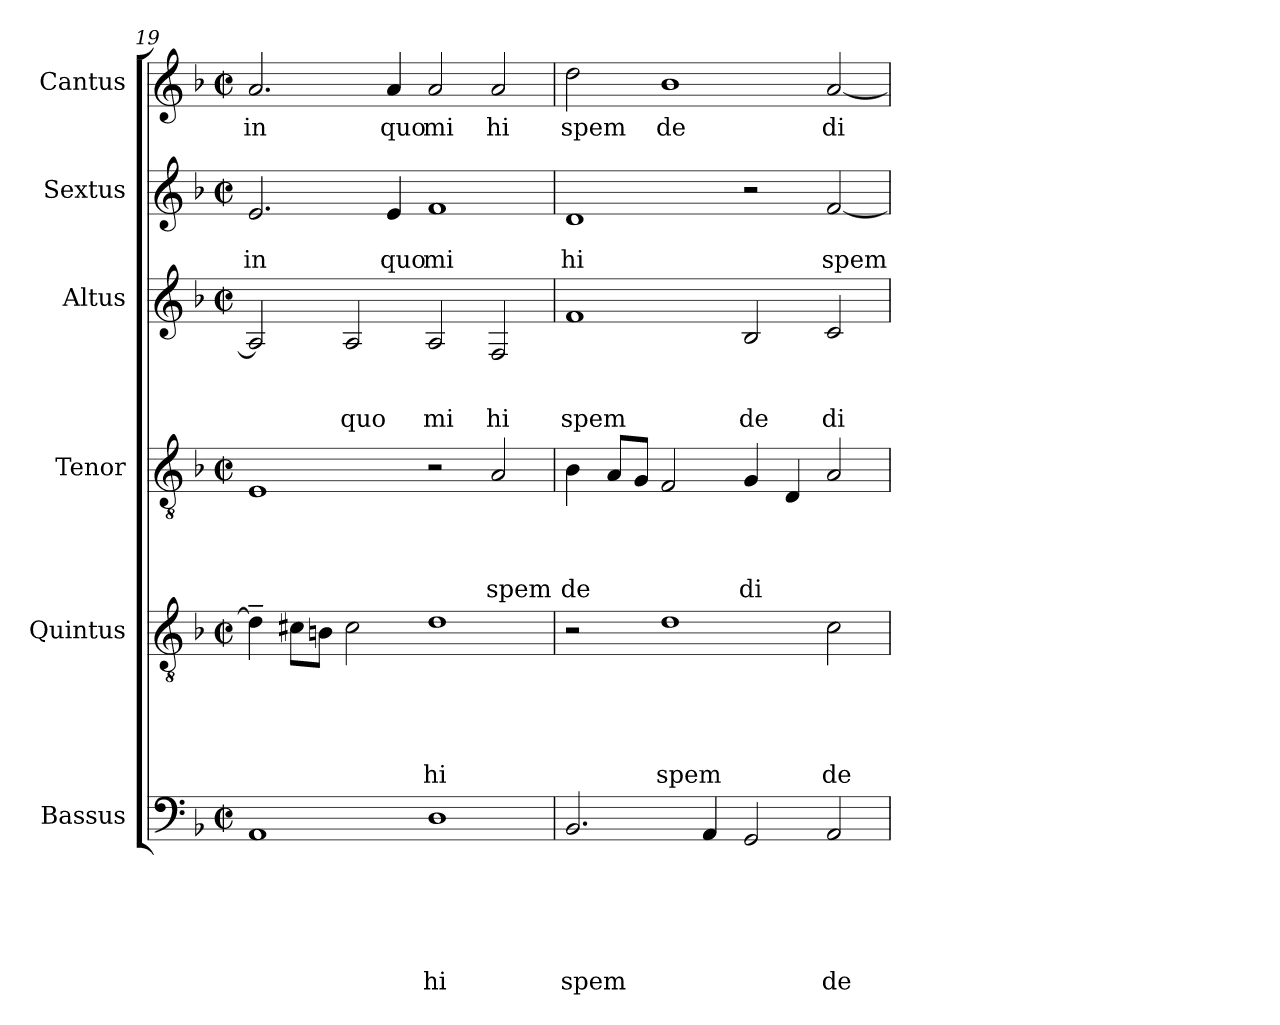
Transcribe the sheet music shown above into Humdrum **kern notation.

**kern	**text	**text	**text	**text	**text	**text	**kern	**text	**text	**text	**text	**text	**kern	**text	**text	**text	**text	**kern	**text	**text	**text	**kern	**text	**text	**kern	**text
*part6	*part6	*part6	*part6	*part6	*part6	*part6	*part5	*part5	*part5	*part5	*part5	*part5	*part4	*part4	*part4	*part4	*part4	*part3	*part3	*part3	*part3	*part2	*part2	*part2	*part1	*part1
*staff6	*staff6	*staff6	*staff6	*staff6	*staff6	*staff6	*staff5	*staff5	*staff5	*staff5	*staff5	*staff5	*staff4	*staff4	*staff4	*staff4	*staff4	*staff3	*staff3	*staff3	*staff3	*staff2	*staff2	*staff2	*staff1	*staff1
*I"Bassus	*	*	*	*	*	*	*I"Quintus	*	*	*	*	*	*I"Tenor	*	*	*	*	*I"Altus	*	*	*	*I"Sextus	*	*	*I"Cantus	*
!!LO:LB:g=z
*clefF4	*	*	*	*	*	*	*clefGv2	*	*	*	*	*	*clefGv2	*	*	*	*	*clefG2	*	*	*	*clefG2	*	*	*clefG2	*
*k[b-]	*	*	*	*	*	*	*k[b-]	*	*	*	*	*	*k[b-]	*	*	*	*	*k[b-]	*	*	*	*k[b-]	*	*	*k[b-]	*
*F:	*	*	*	*	*	*	*F:	*	*	*	*	*	*F:	*	*	*	*	*F:	*	*	*	*F:	*	*	*F:	*
*M2/2	*	*	*	*	*	*	*M2/2	*	*	*	*	*	*M2/2	*	*	*	*	*M2/2	*	*	*	*M2/2	*	*	*M2/2	*
*met(c|)	*	*	*	*	*	*	*met(c|)	*	*	*	*	*	*met(c|)	*	*	*	*	*met(c|)	*	*	*	*met(c|)	*	*	*met(c|)	*
=19	=19	=19	=19	=19	=19	=19	=19	=19	=19	=19	=19	=19	=19	=19	=19	=19	=19	=19	=19	=19	=19	=19	=19	=19	=19	=19
!	!	!	!	!	!	!	!	!	!	!	!	!	!	!	!	!	!	!	!	!	!	!	!	!LO:LY:b	!	!LO:LY:b
1AA	.	.	.	.	.	.	4d~>\]	.	.	.	.	.	1E	.	.	.	.	2A/]	.	.	.	2.e/	.	in	2.a/	in
.	.	.	.	.	.	.	8c#\L	.	.	.	.	.	.	.	.	.	.	.	.	.	.	.	.	.	.	.
.	.	.	.	.	.	.	8B\J	.	.	.	.	.	.	.	.	.	.	.	.	.	.	.	.	.	.	.
!	!	!	!	!	!	!	!	!	!	!	!	!	!	!	!	!	!	!	!	!	!LO:LY:b	!	!	!	!	!
.	.	.	.	.	.	.	2c#\	.	.	.	.	.	.	.	.	.	.	2A/	.	.	quo	.	.	.	.	.
!	!	!	!	!	!	!	!	!	!	!	!	!	!	!	!	!	!	!	!	!	!	!	!	!LO:LY:b	!	!LO:LY:b
.	.	.	.	.	.	.	.	.	.	.	.	.	.	.	.	.	.	.	.	.	.	4e/	.	quo	4a/	quo
!	!	!	!	!	!	!LO:LY:b	!	!	!	!	!	!LO:LY:b	!	!	!	!	!	!	!	!	!LO:LY:b	!	!	!LO:LY:b	!	!LO:LY:b
1D	.	.	.	.	.	-hi	1d	.	.	.	.	hi	2r	.	.	.	.	2A/	.	.	mi	1f	.	mi	2a/	mi
!	!	!	!	!	!	!	!	!	!	!	!	!	!	!	!	!	!LO:LY:b	!	!	!	!LO:LY:b	!	!	!	!	!LO:LY:b
.	.	.	.	.	.	.	.	.	.	.	.	.	2A/	.	.	.	spem	2F/	.	.	hi	.	.	.	2a/	hi
=20	=20	=20	=20	=20	=20	=20	=20	=20	=20	=20	=20	=20	=20	=20	=20	=20	=20	=20	=20	=20	=20	=20	=20	=20	=20	=20
!	!	!	!	!	!	!LO:LY:b	!	!	!	!	!	!	!	!	!	!	!LO:LY:b	!	!	!	!LO:LY:b	!	!	!LO:LY:b	!	!LO:LY:b
2.BB-/	.	.	.	.	.	spem	2r	.	.	.	.	.	4B-\	.	.	.	de	1f	.	.	spem	1d	.	hi	2dd\	spem
.	.	.	.	.	.	.	.	.	.	.	.	.	8A/L	.	.	.	.	.	.	.	.	.	.	.	.	.
.	.	.	.	.	.	.	.	.	.	.	.	.	8G/J	.	.	.	.	.	.	.	.	.	.	.	.	.
!	!	!	!	!	!	!	!	!	!	!	!	!LO:LY:b	!	!	!	!	!	!	!	!	!	!	!	!	!	!LO:LY:b
.	.	.	.	.	.	.	1d	.	.	.	.	spem	2F/	.	.	.	.	.	.	.	.	.	.	.	1b-	de
4AA/	.	.	.	.	.	.	.	.	.	.	.	.	.	.	.	.	.	.	.	.	.	.	.	.	.	.
!	!	!	!	!	!	!	!	!	!	!	!	!	!	!	!	!	!LO:LY:b	!	!	!	!LO:LY:b	!	!	!	!	!
2GG/	.	.	.	.	.	.	.	.	.	.	.	.	4G/	.	.	.	di	2B-/	.	.	de	2r	.	.	.	.
.	.	.	.	.	.	.	.	.	.	.	.	.	4D/	.	.	.	.	.	.	.	.	.	.	.	.	.
!	!	!	!	!	!	!LO:LY:b	!	!	!	!	!	!LO:LY:b	!	!	!	!	!	!	!	!	!LO:LY:b	!	!	!LO:LY:b	!	!LO:LY:b
2AA/	.	.	.	.	.	de-	2c\	.	.	.	.	de	2A/	.	.	.	.	2c/	.	.	di	[<2f/	.	spem	[<2a/	di
=	=	=	=	=	=	=	=	=	=	=	=	=	=	=	=	=	=	=	=	=	=	=	=	=	=	=
*-	*-	*-	*-	*-	*-	*-	*-	*-	*-	*-	*-	*-	*-	*-	*-	*-	*-	*-	*-	*-	*-	*-	*-	*-	*-	*-
